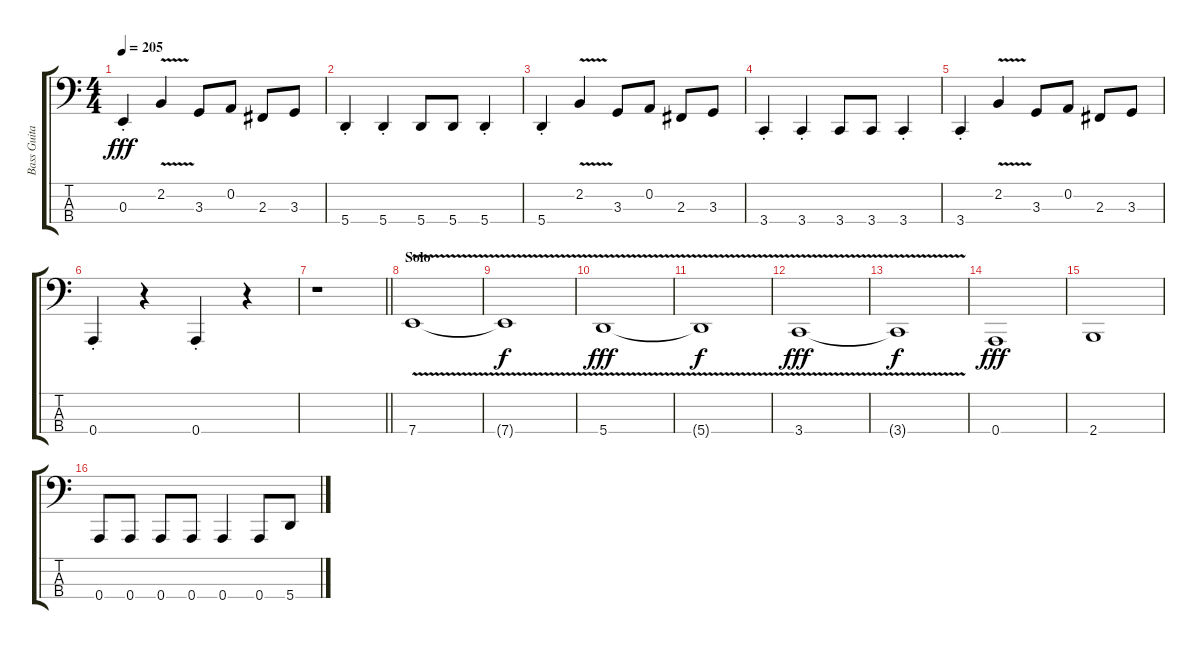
\track ("Bass Guitar " "Bass Guita") {instrument slapbass1}
\staff {score tabs}
\tuning (D2 A1 E1 A0) {hide}
\ts (4 4)
\tempo 205
\clef f4
\ks c
0.3{st}.4{dy fff} 2.2{v}.4 3.3.8 0.2.8 2.3.8 3.3.8 |
5.4{st}.4 5.4{st}.4 5.4.8 5.4.8 5.4{st}.4 |
5.4{st}.4 2.2{v}.4 3.3.8 0.2.8 2.3.8 3.3.8 |
3.4{st}.4 3.4{st}.4 3.4.8 3.4.8 3.4{st}.4 |
3.4{st}.4 2.2{v}.4 3.3.8 0.2.8 2.3.8 3.3.8 |
0.4{st}.4 r.4 0.4{st}.4 r.4 |
\barLineRight lightlight
r.1 |
\section ("" "Solo")
7.4{v}.1 |
7.4{t}.1{dy f} |
5.4{v}.1{dy fff} |
5.4{t}.1{dy f} |
3.4{v}.1{dy fff} |
3.4{t}.1{dy f} |
0.4.1{dy fff} |
2.4.1 |
0.4.8 0.4.8 0.4.8 0.4.8 0.4.4 0.4.8 5.4.8
